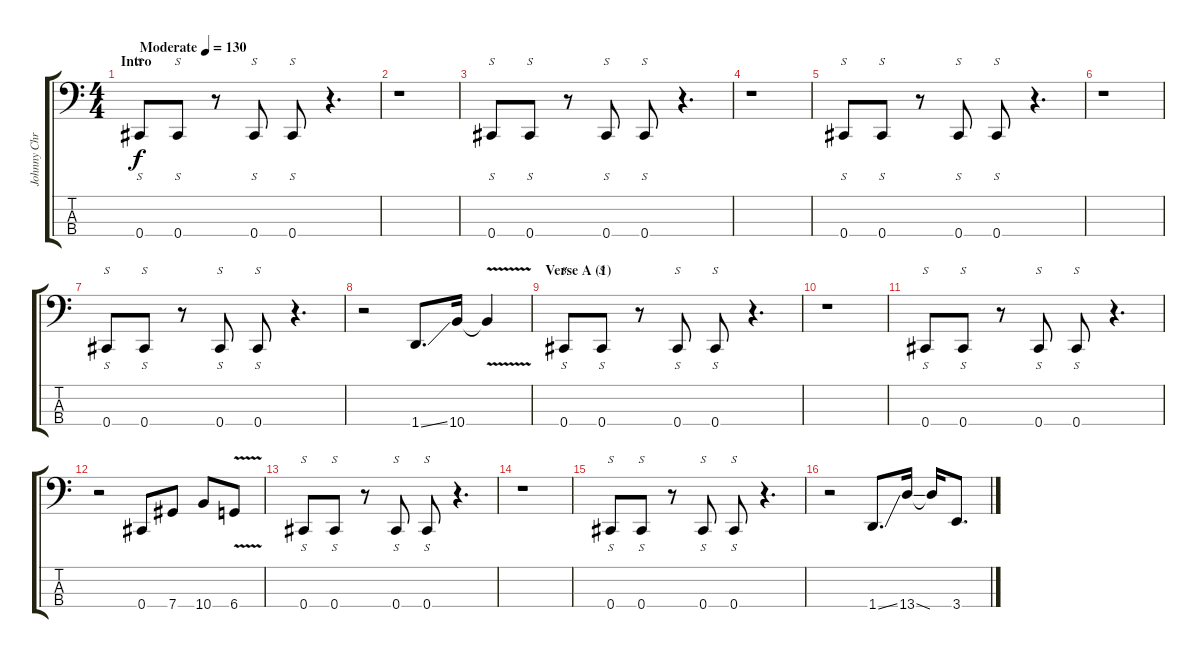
\track ("Johnny Christ (Bass)" "Johnny Chr") {instrument electricbassfinger}
\staff {score tabs}
\tuning (Gb2 Db2 Ab1 Db1) {hide}
\ts (4 4)
\section ("" "Intro")
\tempo (130 "Moderate")
\clef f4
\ks c
0.4.8{s dy f instrument electricbassfinger} 0.4.8{s} r.8 0.4.8{s} 0.4.8{s} r.4{d} |
r.1 |
0.4.8{s} 0.4.8{s} r.8 0.4.8{s} 0.4.8{s} r.4{d} |
r.1 |
0.4.8{s} 0.4.8{s} r.8 0.4.8{s} 0.4.8{s} r.4{d} |
r.1 |
0.4.8{s} 0.4.8{s} r.8 0.4.8{s} 0.4.8{s} r.4{d} |
r.2 1.4{ss}.8{d} 10.4.16 10.4{v t}.4 |
\section ("" "Verse A (1)")
0.4.8{s} 0.4.8{s} r.8 0.4.8{s} 0.4.8{s} r.4{d} |
r.1 |
0.4.8{s} 0.4.8{s} r.8 0.4.8{s} 0.4.8{s} r.4{d} |
r.2 0.4.8 7.4.8 10.4.8 6.4{v}.8 |
0.4.8{s} 0.4.8{s} r.8 0.4.8{s} 0.4.8{s} r.4{d} |
r.1 |
0.4.8{s} 0.4.8{s} r.8 0.4.8{s} 0.4.8{s} r.4{d} |
r.2 1.4{ss}.8{d} 13.4{ss}.16 13.4{t}.16 3.4.8{d}
